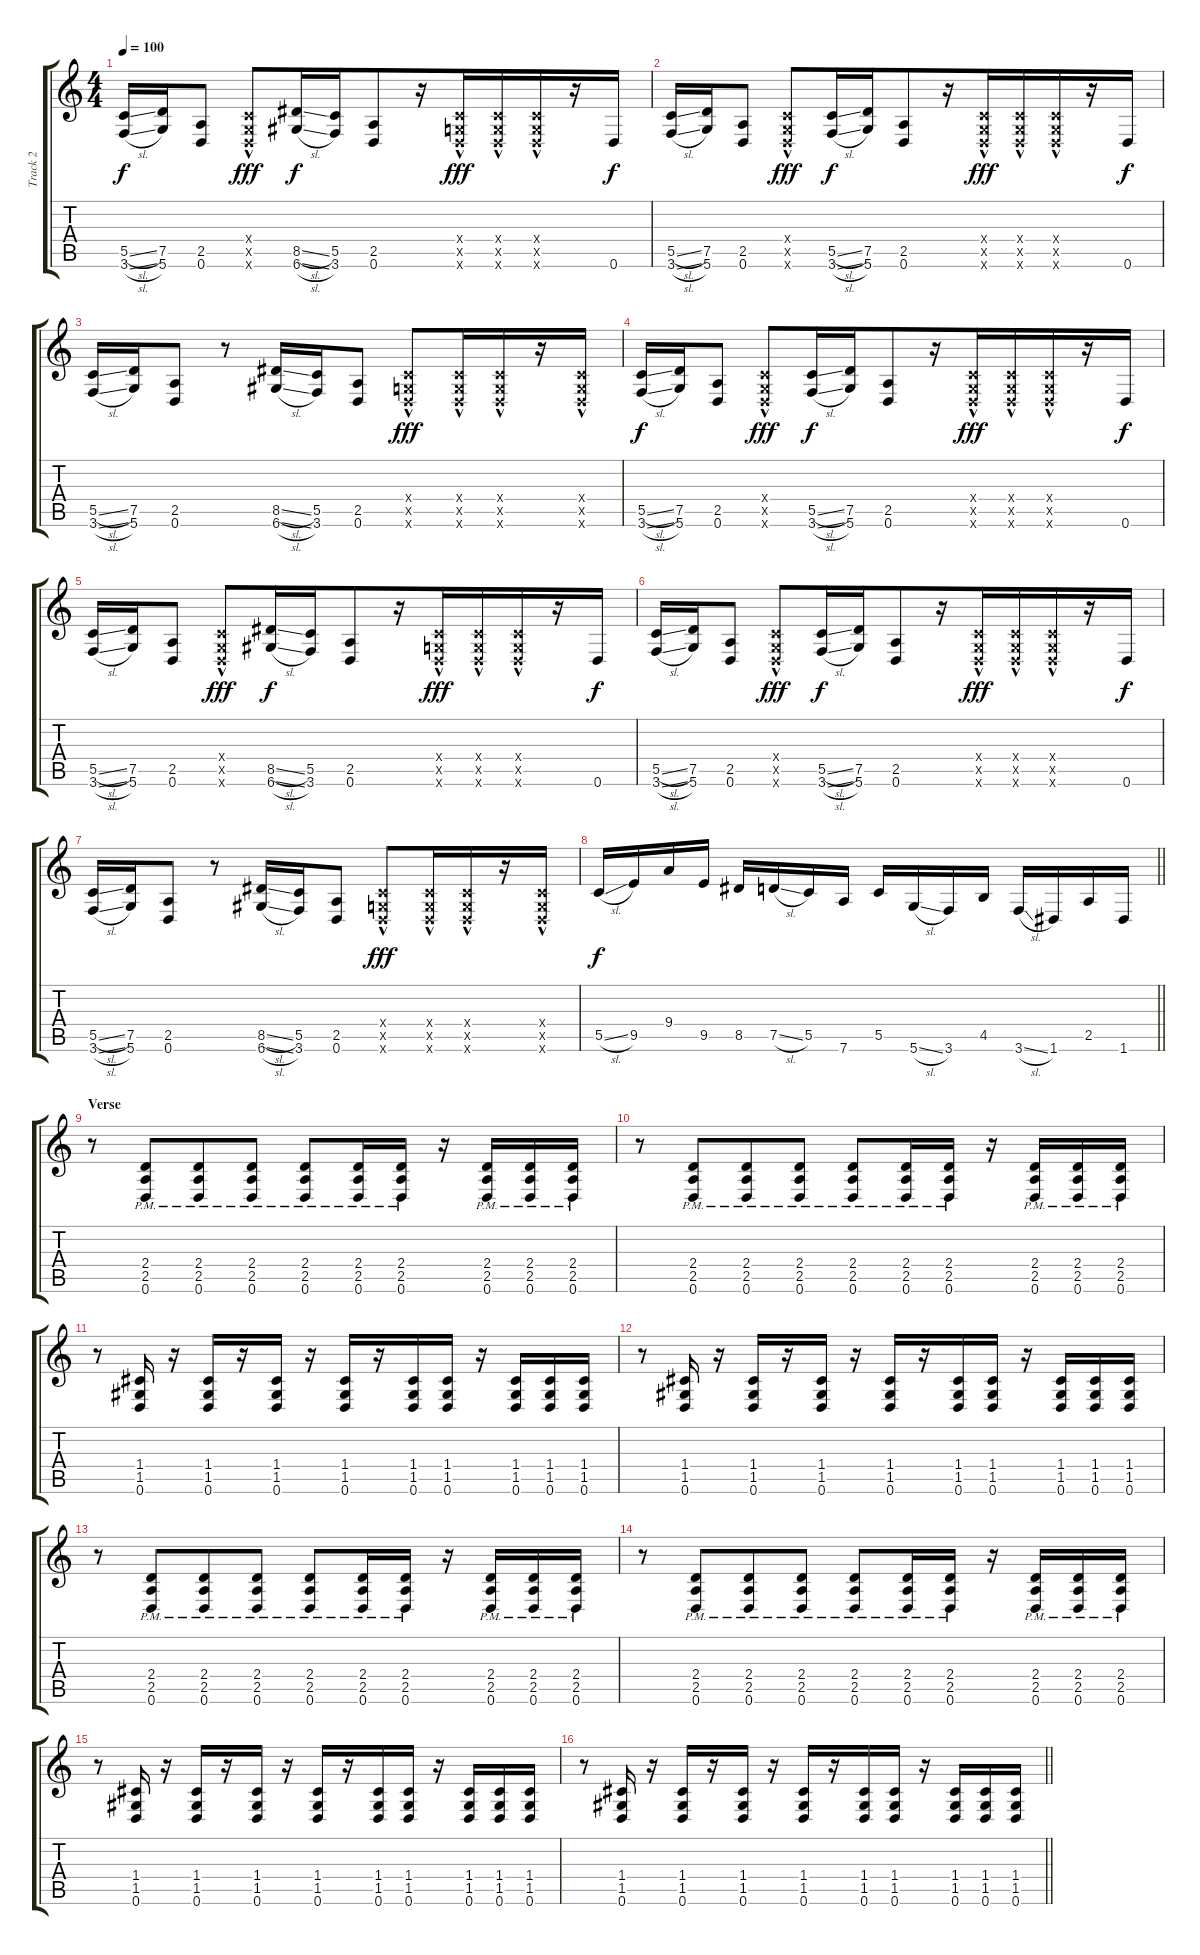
\track ("Track 2" "Track 2") {instrument distortionguitar}
\staff {score tabs}
\tuning (D4 A3 F3 C3 G2 D2) {hide}
\ts (4 4)
\tempo 100
\clef g2
\ks c
(5.5{sl} 3.6{sl}).16{dy f} (7.5 5.6).16 (2.5 0.6).8 (0.4{hac x} 0.5{hac x} 0.6{hac x}).8{dy fff} (8.5{sl} 6.6{sl}).16{dy f} (5.5 3.6).16{beam merge} (2.5 0.6).8 r.16{beam merge} (0.4{hac x} 0.5{hac x} 0.6{hac x}).16{dy fff beam merge} (0.4{hac x} 0.5{hac x} 0.6{hac x}).16 (0.4{hac x} 0.5{hac x} 0.6{hac x}).16 r.16 0.6.16{dy f} |
(5.5{sl} 3.6{sl}).16 (7.5 5.6).16 (2.5 0.6).8 (0.4{hac x} 0.5{hac x} 0.6{hac x}).8{dy fff} (5.5{sl} 3.6{sl}).16{dy f} (7.5 5.6).16{beam merge} (2.5 0.6).8 r.16 (0.4{hac x} 0.5{hac x} 0.6{hac x}).16{dy fff beam merge} (0.4{hac x} 0.5{hac x} 0.6{hac x}).16 (0.4{hac x} 0.5{hac x} 0.6{hac x}).16 r.16 0.6.16{dy f} |
(5.5{sl} 3.6{sl}).16 (7.5 5.6).16 (2.5 0.6).8 r.8 (8.5{sl} 6.6{sl}).16 (5.5 3.6).16{beam merge} (2.5 0.6).8{beam split} (0.4{hac x} 0.5{hac x} 0.6{hac x}).8{dy fff beam merge} (0.4{hac x} 0.5{hac x} 0.6{hac x}).16 (0.4{hac x} 0.5{hac x} 0.6{hac x}).16 r.16 (0.4{hac x} 0.5{hac x} 0.6{hac x}).16 |
(5.5{sl} 3.6{sl}).16{dy f} (7.5 5.6).16 (2.5 0.6).8 (0.4{hac x} 0.5{hac x} 0.6{hac x}).8{dy fff} (5.5{sl} 3.6{sl}).16{dy f} (7.5 5.6).16{beam merge} (2.5 0.6).8 r.16 (0.4{hac x} 0.5{hac x} 0.6{hac x}).16{dy fff beam merge} (0.4{hac x} 0.5{hac x} 0.6{hac x}).16 (0.4{hac x} 0.5{hac x} 0.6{hac x}).16 r.16 0.6.16{dy f} |
(5.5{sl} 3.6{sl}).16 (7.5 5.6).16 (2.5 0.6).8 (0.4{hac x} 0.5{hac x} 0.6{hac x}).8{dy fff} (8.5{sl} 6.6{sl}).16{dy f} (5.5 3.6).16{beam merge} (2.5 0.6).8 r.16{beam merge} (0.4{hac x} 0.5{hac x} 0.6{hac x}).16{dy fff beam merge} (0.4{hac x} 0.5{hac x} 0.6{hac x}).16 (0.4{hac x} 0.5{hac x} 0.6{hac x}).16 r.16 0.6.16{dy f} |
(5.5{sl} 3.6{sl}).16 (7.5 5.6).16 (2.5 0.6).8 (0.4{hac x} 0.5{hac x} 0.6{hac x}).8{dy fff} (5.5{sl} 3.6{sl}).16{dy f} (7.5 5.6).16{beam merge} (2.5 0.6).8 r.16 (0.4{hac x} 0.5{hac x} 0.6{hac x}).16{dy fff beam merge} (0.4{hac x} 0.5{hac x} 0.6{hac x}).16 (0.4{hac x} 0.5{hac x} 0.6{hac x}).16 r.16 0.6.16{dy f} |
(5.5{sl} 3.6{sl}).16 (7.5 5.6).16 (2.5 0.6).8 r.8 (8.5{sl} 6.6{sl}).16 (5.5 3.6).16{beam merge} (2.5 0.6).8{beam split} (0.4{hac x} 0.5{hac x} 0.6{hac x}).8{dy fff beam merge} (0.4{hac x} 0.5{hac x} 0.6{hac x}).16 (0.4{hac x} 0.5{hac x} 0.6{hac x}).16 r.16 (0.4{hac x} 0.5{hac x} 0.6{hac x}).16 |
\barLineRight lightlight
5.5{sl}.16{dy f} 9.5.16 9.4.16 9.5.16 8.5.16 7.5{sl}.16 5.5.16 7.6.16 5.5.16 5.6{sl}.16 3.6.16 4.5.16 3.6{sl}.16 1.6.16 2.5.16 1.6.16 |
\section ("" "Verse")
r.8 (2.4{pm} 2.5{pm} 0.6{pm}).8{beam merge} (2.4{pm} 2.5{pm} 0.6{pm}).8 (2.4{pm} 2.5{pm} 0.6{pm}).8 (2.4{pm} 2.5{pm} 0.6{pm}).8 (2.4{pm} 2.5{pm} 0.6{pm}).16 (2.4{pm} 2.5{pm} 0.6{pm}).16 r.16 (2.4{pm} 2.5{pm} 0.6{pm}).16 (2.4{pm} 2.5{pm} 0.6{pm}).16 (2.4{pm} 2.5{pm} 0.6{pm}).16 |
r.8 (2.4{pm} 2.5{pm} 0.6{pm}).8{beam merge} (2.4{pm} 2.5{pm} 0.6{pm}).8 (2.4{pm} 2.5{pm} 0.6{pm}).8 (2.4{pm} 2.5{pm} 0.6{pm}).8 (2.4{pm} 2.5{pm} 0.6{pm}).16 (2.4{pm} 2.5{pm} 0.6{pm}).16 r.16 (2.4{pm} 2.5{pm} 0.6{pm}).16 (2.4{pm} 2.5{pm} 0.6{pm}).16 (2.4{pm} 2.5{pm} 0.6{pm}).16 |
r.8 (1.4 1.5 0.6).16 r.16 (1.4 1.5 0.6).16 r.16 (1.4 1.5 0.6).16 r.16 (1.4 1.5 0.6).16 r.16 (1.4 1.5 0.6).16 (1.4 1.5 0.6).16 r.16 (1.4 1.5 0.6).16 (1.4 1.5 0.6).16 (1.4 1.5 0.6).16 |
r.8 (1.4 1.5 0.6).16 r.16 (1.4 1.5 0.6).16 r.16 (1.4 1.5 0.6).16 r.16 (1.4 1.5 0.6).16 r.16 (1.4 1.5 0.6).16 (1.4 1.5 0.6).16 r.16 (1.4 1.5 0.6).16 (1.4 1.5 0.6).16 (1.4 1.5 0.6).16 |
r.8 (2.4{pm} 2.5{pm} 0.6{pm}).8{beam merge} (2.4{pm} 2.5{pm} 0.6{pm}).8 (2.4{pm} 2.5{pm} 0.6{pm}).8 (2.4{pm} 2.5{pm} 0.6{pm}).8 (2.4{pm} 2.5{pm} 0.6{pm}).16 (2.4{pm} 2.5{pm} 0.6{pm}).16 r.16 (2.4{pm} 2.5{pm} 0.6{pm}).16 (2.4{pm} 2.5{pm} 0.6{pm}).16 (2.4{pm} 2.5{pm} 0.6{pm}).16 |
r.8 (2.4{pm} 2.5{pm} 0.6{pm}).8{beam merge} (2.4{pm} 2.5{pm} 0.6{pm}).8 (2.4{pm} 2.5{pm} 0.6{pm}).8 (2.4{pm} 2.5{pm} 0.6{pm}).8 (2.4{pm} 2.5{pm} 0.6{pm}).16 (2.4{pm} 2.5{pm} 0.6{pm}).16 r.16 (2.4{pm} 2.5{pm} 0.6{pm}).16 (2.4{pm} 2.5{pm} 0.6{pm}).16 (2.4{pm} 2.5{pm} 0.6{pm}).16 |
r.8 (1.4 1.5 0.6).16 r.16 (1.4 1.5 0.6).16 r.16 (1.4 1.5 0.6).16 r.16 (1.4 1.5 0.6).16 r.16 (1.4 1.5 0.6).16 (1.4 1.5 0.6).16 r.16 (1.4 1.5 0.6).16 (1.4 1.5 0.6).16 (1.4 1.5 0.6).16 |
\barLineRight lightlight
r.8 (1.4 1.5 0.6).16 r.16 (1.4 1.5 0.6).16 r.16 (1.4 1.5 0.6).16 r.16 (1.4 1.5 0.6).16 r.16 (1.4 1.5 0.6).16 (1.4 1.5 0.6).16 r.16 (1.4 1.5 0.6).16 (1.4 1.5 0.6).16 (1.4 1.5 0.6).16
